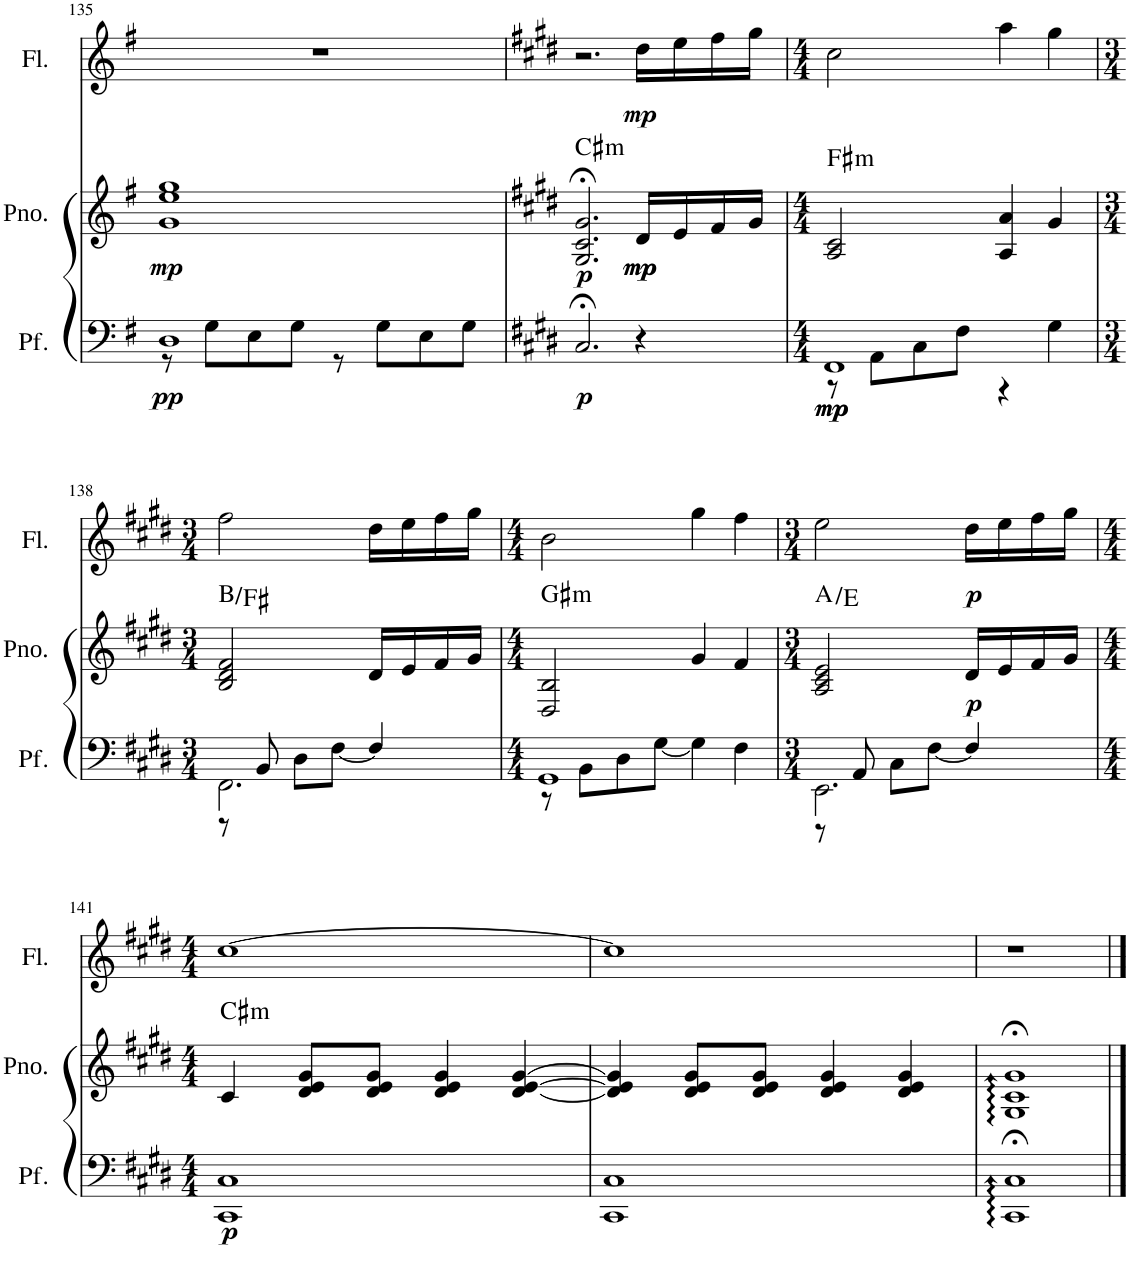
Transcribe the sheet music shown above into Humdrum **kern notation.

**kern	**dynam	**kern	**dynam	**harte	**kern	**dynam
*part3	*part3	*part2	*part2	*part2	*part1	*part1
*staff3	*staff3	*staff2	*staff2	*	*staff1	*staff1
*I"Piano	*	*I"Piano	*	*	*I"Flauto	*
*	*	*I'Pno.	*	*	*I'Fl.	*
!!LO:PB:g=z
*clefF4	*	*clefG2	*	*	*clefG2	*
*k[f#]	*	*k[f#]	*	*	*k[f#]	*
*M4/4	*	*M4/4	*	*	*M4/4	*
=135	=135	=135	=135	=135	=135	=135
*^	*	*	*	*	*	*
!	!	!LO:DY:b	!	!LO:DY:b	!	!	!
1D	8r	pp	1g 1ee 1gg	mp	.	1r	.
.	8G\L	.	.	.	.	.	.
.	8E\	.	.	.	.	.	.
.	8G\J	.	.	.	.	.	.
.	8r	.	.	.	.	.	.
.	8G\L	.	.	.	.	.	.
.	8E\	.	.	.	.	.	.
.	8G\J	.	.	.	.	.	.
*v	*v	*	*	*	*	*	*
=136	=136	=136	=136	=136	=136	=136
*k[f#c#g#d#]	*	*k[f#c#g#d#]	*	*	*k[f#c#g#d#]	*
*^	*	*	*	*	*	*
!	!	!LO:DY:b	!	!LO:DY:b	!LO:H:kt=m	!	!
*v	*v	*	*	*	*	*	*
2.C#;</	p	2.G#/;< 2.c#/;< 2.g#/;<	p	C#:min	2.r	.
!	!	!	!LO:DY:b	!	!	!
!	!	!	!LO:DY:n=1:b	!	!	!LO:DY:b
4r	.	16d#/LL	mp mp	.	16dd#\LL	mp
.	.	16e/	.	.	16ee\	.
.	.	16f#/	.	.	16ff#\	.
.	.	16g#/JJ	.	.	16gg#\JJ	.
=137	=137	=137	=137	=137	=137	=137
*M4/4	*	*M4/4	*	*	*M4/4	*
*^	*	*	*	*	*	*
!	!	!LO:DY:b	!	!	!	!	!
!	!	!LO:DY:n=1:b	!	!	!LO:H:kt=m	!	!
1FF#	8r	mp mp	2A/ 2c#/	.	F#:min	2cc#\	.
.	8AA\L	.	.	.	.	.	.
.	8C#\	.	.	.	.	.	.
.	8F#\J	.	.	.	.	.	.
.	4r	.	4A/ 4a/	.	.	4aa\	.
.	4G#\	.	4g#/	.	.	4gg#\	.
!!LO:LB:g=z
=138	=138	=138	=138	=138	=138	=138	=138
*M3/4	*	*	*M3/4	*	*	*M3/4	*
2.FF#\	8r	.	2B/ 2d#/ 2f#/	.	B:maj/5	2ff#\	.
.	8BB/	.	.	.	.	.	.
.	8D#\L	.	.	.	.	.	.
.	[8F#\J	.	.	.	.	.	.
.	4F#/]	.	16d#/LL	.	.	16dd#\LL	.
.	.	.	16e/	.	.	16ee\	.
.	.	.	16f#/	.	.	16ff#\	.
.	.	.	16g#/JJ	.	.	16gg#\JJ	.
=139	=139	=139	=139	=139	=139	=139	=139
*M4/4	*	*	*M4/4	*	*	*M4/4	*
!	!	!	!	!	!LO:H:kt=m	!	!
1GG#	8r	.	2D#/ 2B/	.	G#:min	2b\	.
.	8BB\L	.	.	.	.	.	.
.	8D#\	.	.	.	.	.	.
.	[8G#\J	.	.	.	.	.	.
.	4G#\]	.	4g#/	.	.	4gg#\	.
.	4F#\	.	4f#/	.	.	4ff#\	.
=140	=140	=140	=140	=140	=140	=140	=140
*M3/4	*	*	*M3/4	*	*	*M3/4	*
2.EE\	8r	.	2A/ 2c#/ 2e/	.	A:maj/5	2ee\	.
.	8AA/	.	.	.	.	.	.
.	8C#\L	.	.	.	.	.	.
.	[8F#\J	.	.	.	.	.	.
!	!	!	!	!LO:DY:b	!	!	!LO:DY:b
.	4F#/]	.	16d#/LL	p	.	16dd#\LL	p
.	.	.	16e/	.	.	16ee\	.
.	.	.	16f#/	.	.	16ff#\	.
.	.	.	16g#/JJ	.	.	16gg#\JJ	.
*v	*v	*	*	*	*	*	*
!!LO:LB:g=z
=141	=141	=141	=141	=141	=141	=141
*M4/4	*	*M4/4	*	*	*M4/4	*
!	!LO:DY:b	!	!	!LO:H:kt=m	!	!
1CC# 1C#	p	4c#/	.	C#:min	[1cc#	.
.	.	8d#/ 8e/ 8g#/L	.	.	.	.
.	.	8d#/ 8e/ 8g#/J	.	.	.	.
.	.	4d#/ 4e/ 4g#/	.	.	.	.
.	.	[4d#/ [4e/ [4g#/	.	.	.	.
=142	=142	=142	=142	=142	=142	=142
1CC# 1C#	.	4d#/] 4e/] 4g#/]	.	.	1cc#]	.
.	.	8d#/ 8e/ 8g#/L	.	.	.	.
.	.	8d#/ 8e/ 8g#/J	.	.	.	.
.	.	4d#/ 4e/ 4g#/	.	.	.	.
.	.	4d#/ 4e/ 4g#/	.	.	.	.
=143	=143	=143	=143	=143	=143	=143
1CC#::;< 1C#::;<	.	1G#::;< 1c#::;< 1g#::;<	.	.	1r	.
==	==	==	==	==	==	==
*-	*-	*-	*-	*-	*-	*-
